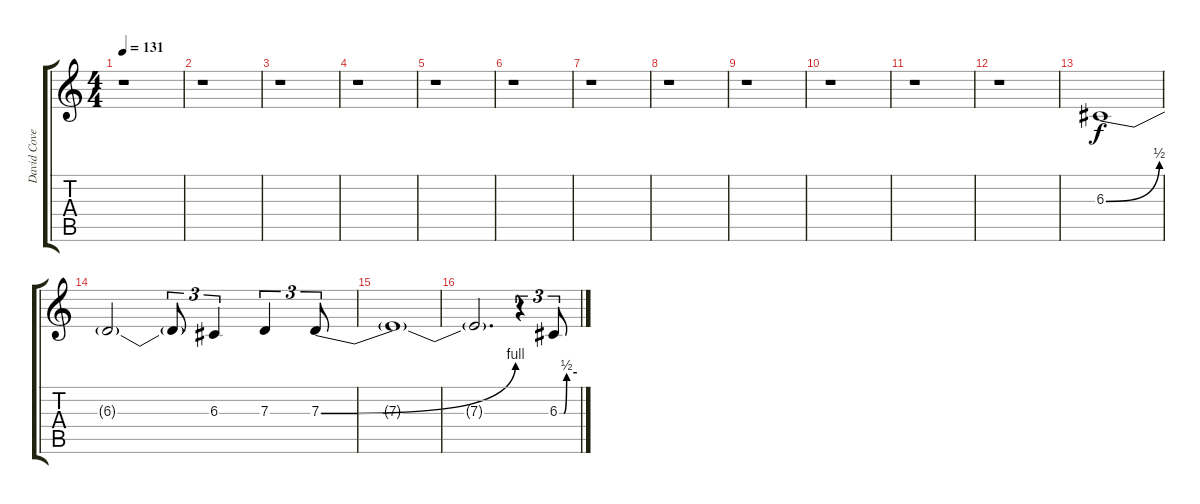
\track ("David Coverdale" "David Cove") {instrument lead2sawtooth}
\staff {score tabs}
\tuning (E4 B3 G3 D3 A2 E2) {hide}
\ts (4 4)
\tempo 131
\clef g2
\ks c
r.1{dy f instrument lead2sawtooth} |
r.1 |
r.1 |
r.1 |
r.1 |
r.1 |
r.1 |
r.1 |
r.1 |
r.1 |
r.1 |
r.1 |
6.3{be (bend 0 0 60 2)}.1 |
6.3{t}.2 6.3{t}.8{tu (3 2)} 6.3.4{tu (3 2)} 7.3.4{tu (3 2)} 7.3{be (bend 0 0 60 4)}.8{tu (3 2)} |
7.3{t}.1 |
7.3{t}.2{d} r.4{tu (3 2)} 6.3{be (custom 0 0 15 0 25 2 60 2)}.8{tu (3 2)}
